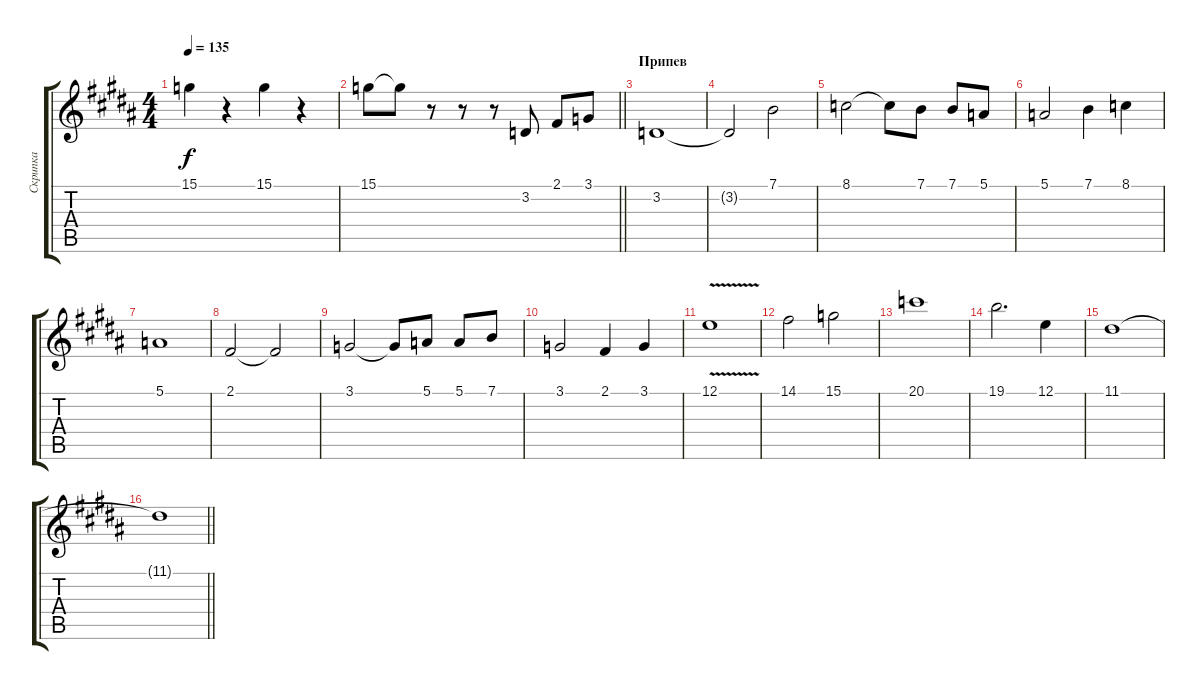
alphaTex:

\track ("Скрипка" "Скрипка") {instrument violin}
\staff {score tabs}
\tuning (E4 B3 G3 D3 A2 E2) {hide}
\ts (4 4)
\tempo 135
\clef g2
\ks g#minor
15.1.4{dy f} r.4 15.1.4 r.4 |
\barLineRight lightlight
15.1.8 15.1{t}.8 r.8 r.8{instrument violin} r.8 3.2.8 2.1.8 3.1.8 |
\section ("" "Припев")
3.2.1 |
3.2{t}.2 7.1.2 |
8.1.2 8.1{t}.8 7.1.8 7.1.8 5.1.8 |
5.1.2 7.1.4 8.1.4 |
5.1.1 |
2.1.2 2.1{t}.2 |
3.1.2 3.1{t}.8 5.1.8 5.1.8 7.1.8 |
3.1.2 2.1.4 3.1.4 |
12.1{v}.1 |
14.1.2 15.1.2 |
20.1.1 |
19.1.2{d} 12.1.4 |
11.1.1{volume 0} |
\barLineRight lightlight
11.1{t}.1
